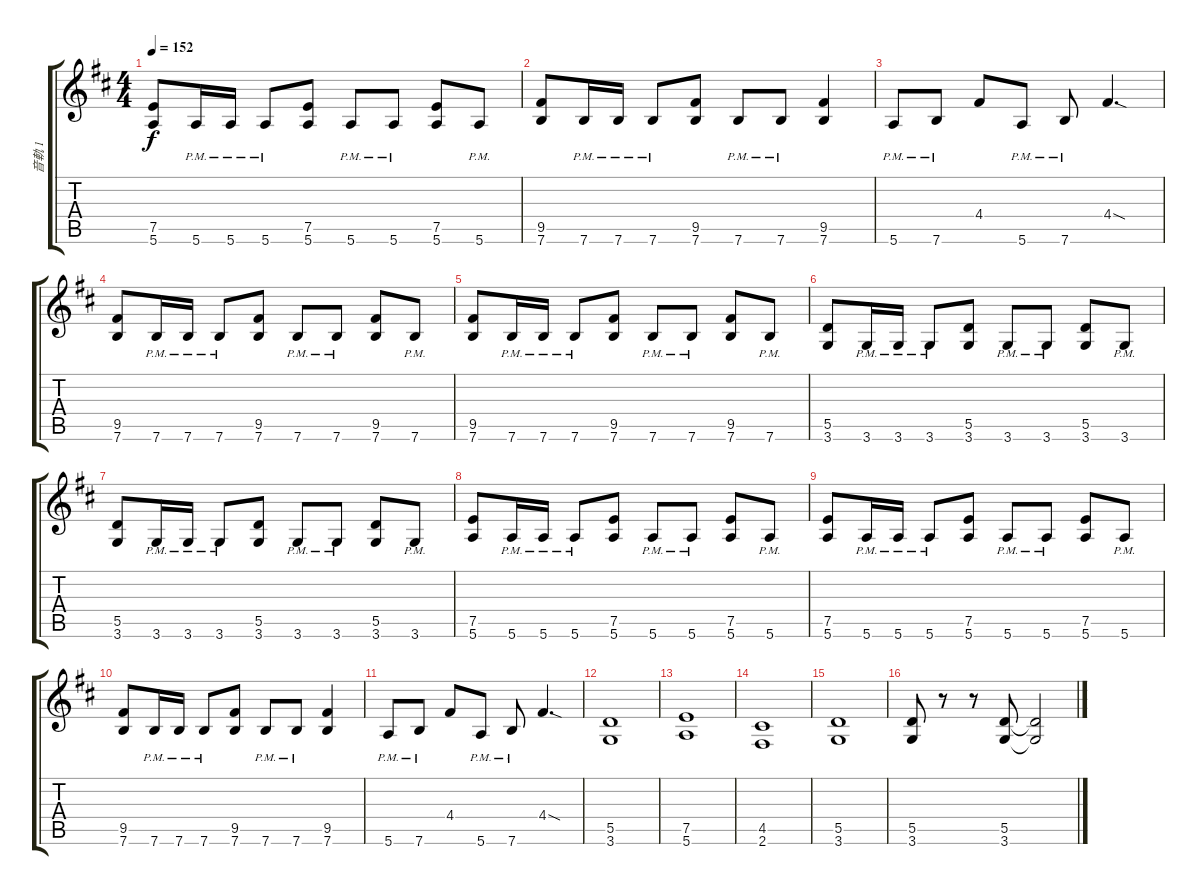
\track ("音軌 1" "音軌 1") {instrument overdrivenguitar}
\staff {score tabs}
\tuning (E4 B3 G3 D3 A2 E2) {hide}
\ts (4 4)
\tempo 152
\clef g2
\ks bminor
(7.5 5.6).8{dy f} 5.6{pm}.16 5.6{pm}.16 5.6{pm}.8 (7.5 5.6).8 5.6{pm}.8 5.6{pm}.8 (7.5 5.6).8 5.6{pm}.8 |
(9.5 7.6).8 7.6{pm}.16 7.6{pm}.16 7.6{pm}.8 (9.5 7.6).8 7.6{pm}.8 7.6{pm}.8 (9.5 7.6).4 |
5.6{pm}.8 7.6{pm}.8 4.4.8 5.6{pm}.8 7.6{pm}.8 4.4{sod}.4{d} |
(9.5 7.6).8 7.6{pm}.16 7.6{pm}.16 7.6{pm}.8 (9.5 7.6).8 7.6{pm}.8 7.6{pm}.8 (9.5 7.6).8 7.6{pm}.8 |
(9.5 7.6).8 7.6{pm}.16 7.6{pm}.16 7.6{pm}.8 (9.5 7.6).8 7.6{pm}.8 7.6{pm}.8 (9.5 7.6).8 7.6{pm}.8 |
(5.5 3.6).8 3.6{pm}.16 3.6{pm}.16 3.6{pm}.8 (5.5 3.6).8 3.6{pm}.8 3.6{pm}.8 (5.5 3.6).8 3.6{pm}.8 |
(5.5 3.6).8 3.6{pm}.16 3.6{pm}.16 3.6{pm}.8 (5.5 3.6).8 3.6{pm}.8 3.6{pm}.8 (5.5 3.6).8 3.6{pm}.8 |
(7.5 5.6).8 5.6{pm}.16 5.6{pm}.16 5.6{pm}.8 (7.5 5.6).8 5.6{pm}.8 5.6{pm}.8 (7.5 5.6).8 5.6{pm}.8 |
(7.5 5.6).8 5.6{pm}.16 5.6{pm}.16 5.6{pm}.8 (7.5 5.6).8 5.6{pm}.8 5.6{pm}.8 (7.5 5.6).8 5.6{pm}.8 |
(9.5 7.6).8 7.6{pm}.16 7.6{pm}.16 7.6{pm}.8 (9.5 7.6).8 7.6{pm}.8 7.6{pm}.8 (9.5 7.6).4 |
5.6{pm}.8 7.6{pm}.8 4.4.8 5.6{pm}.8 7.6{pm}.8 4.4{sod}.4{d} |
(5.5 3.6).1 |
(7.5 5.6).1 |
(4.5 2.6).1 |
(5.5 3.6).1 |
(5.5 3.6).8 r.8 r.8 (5.5 3.6).8 (5.5{t} 3.6{t}).2
